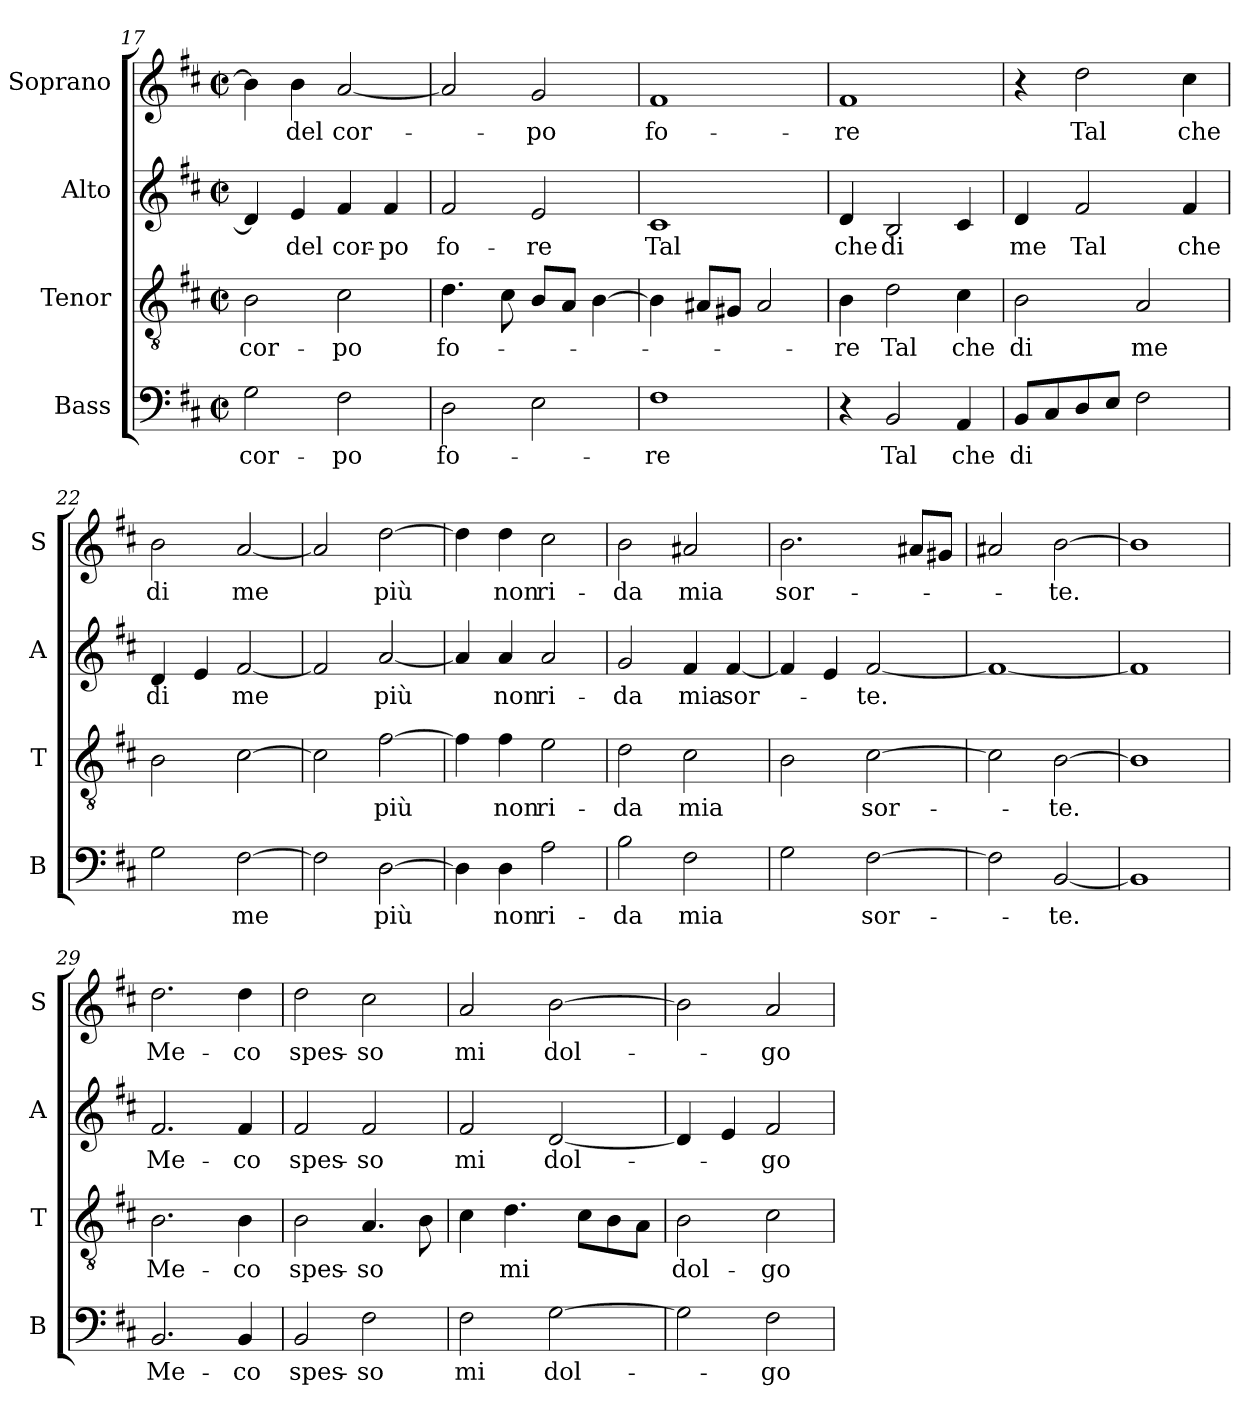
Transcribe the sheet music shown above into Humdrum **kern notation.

**kern	**text	**kern	**text	**kern	**text	**kern	**text
*part4	*part4	*part3	*part3	*part2	*part2	*part1	*part1
*staff4	*staff4	*staff3	*staff3	*staff2	*staff2	*staff1	*staff1
*I"Bass	*	*I"Tenor	*	*I"Alto	*	*I"Soprano	*
*I'B	*	*I'T	*	*I'A	*	*I'S	*
*clefF4	*	*clefGv2	*	*clefG2	*	*clefG2	*
*k[f#c#]	*	*k[f#c#]	*	*k[f#c#]	*	*k[f#c#]	*
*D:	*	*D:	*	*D:	*	*D:	*
*M2/2	*	*M2/2	*	*M2/2	*	*M2/2	*
*met(c|)	*	*met(c|)	*	*met(c|)	*	*met(c|)	*
=17	=17	=17	=17	=17	=17	=17	=17
!	!LO:LY:b	!	!LO:LY:b	!	!	!	!
2G\	cor-	2B\	cor-	4d/]	.	4b\]	.
!	!	!	!	!	!LO:LY:b	!	!LO:LY:b
.	.	.	.	4e/	del	4b\	del
!	!LO:LY:b	!	!LO:LY:b	!	!LO:LY:b	!	!LO:LY:b
2F#\	-po	2c#\	-po	4f#/	cor-	[2a/	cor-
!	!	!	!	!	!LO:LY:b	!	!
.	.	.	.	4f#/	-po	.	.
!!LO:LB:g=z
=18	=18	=18	=18	=18	=18	=18	=18
!	!LO:LY:b	!	!LO:LY:b	!	!LO:LY:b	!	!
2D\	fo-	4.d\	fo-	2f#/	fo-	2a/]	.
.	.	8c#\	.	.	.	.	.
!	!	!	!	!	!LO:LY:b	!	!LO:LY:b
2E\	.	8B/L	.	2e/	-re	2g/	-po
.	.	8A/J	.	.	.	.	.
.	.	[4B\	.	.	.	.	.
=19	=19	=19	=19	=19	=19	=19	=19
!	!LO:LY:b	!	!	!	!LO:LY:b	!	!LO:LY:b
1F#	-re	4B\]	.	1c#	Tal	1f#	fo-
.	.	8A#X/L	.	.	.	.	.
.	.	8G#X/J	.	.	.	.	.
.	.	2A#/	.	.	.	.	.
=20	=20	=20	=20	=20	=20	=20	=20
!	!	!	!LO:LY:b	!	!LO:LY:b	!	!LO:LY:b
4r	.	4B\	-re	4d/	che	1f#	-re
!	!LO:LY:b	!	!LO:LY:b	!	!LO:LY:b	!	!
2BB/	Tal	2d\	Tal	2B/	di	.	.
!	!LO:LY:b	!	!LO:LY:b	!	!	!	!
4AA/	che	4c#\	che	4c#/	.	.	.
=21	=21	=21	=21	=21	=21	=21	=21
!	!LO:LY:b	!	!LO:LY:b	!	!LO:LY:b	!	!
8BB/L	di	2B\	di	4d/	me	4r	.
8C#/	.	.	.	.	.	.	.
!	!	!	!	!	!LO:LY:b	!	!LO:LY:b
8D/	.	.	.	2f#/	Tal	2dd\	Tal
8E/J	.	.	.	.	.	.	.
!	!	!	!LO:LY:b	!	!	!	!
2F#\	.	2A/	me	.	.	.	.
!	!	!	!	!	!LO:LY:b	!	!LO:LY:b
.	.	.	.	4f#/	che	4cc#\	che
=22	=22	=22	=22	=22	=22	=22	=22
!	!	!	!	!	!LO:LY:b	!	!LO:LY:b
2G\	.	2B\	.	4d/	di	2b\	di
.	.	.	.	4e/	.	.	.
!	!LO:LY:b	!	!	!	!LO:LY:b	!	!LO:LY:b
[2F#\	me	[2c#\	.	[2f#/	me	[2a/	me
!!LO:LB:g=z
=23	=23	=23	=23	=23	=23	=23	=23
2F#\]	.	2c#\]	.	2f#/]	.	2a/]	.
!	!LO:LY:b	!	!LO:LY:b	!	!LO:LY:b	!	!LO:LY:b
[2D\	più	[2f#\	più	[2a/	più	[2dd\	più
=24	=24	=24	=24	=24	=24	=24	=24
4D\]	.	4f#\]	.	4a/]	.	4dd\]	.
!	!LO:LY:b	!	!LO:LY:b	!	!LO:LY:b	!	!LO:LY:b
4D\	non	4f#\	non	4a/	non	4dd\	non
!	!LO:LY:b	!	!LO:LY:b	!	!LO:LY:b	!	!LO:LY:b
2A\	ri-	2e\	ri-	2a/	ri-	2cc#\	ri-
=25	=25	=25	=25	=25	=25	=25	=25
!	!LO:LY:b	!	!LO:LY:b	!	!LO:LY:b	!	!LO:LY:b
2B\	-da	2d\	-da	2g/	-da	2b\	-da
!	!LO:LY:b	!	!LO:LY:b	!	!LO:LY:b	!	!LO:LY:b
2F#\	mia	2c#\	mia	4f#/	mia	2a#X/	mia
!	!	!	!	!	!LO:LY:b	!	!
.	.	.	.	[4f#/	sor-	.	.
=26	=26	=26	=26	=26	=26	=26	=26
!	!	!	!	!	!	!	!LO:LY:b
2G\	.	2B\	.	4f#/]	.	2.b\	sor-
.	.	.	.	4e/	.	.	.
!	!LO:LY:b	!	!LO:LY:b	!	!LO:LY:b	!	!
[2F#\	sor-	[2c#\	sor-	[2f#/	-te.	.	.
.	.	.	.	.	.	8a#X/L	.
.	.	.	.	.	.	8g#X/J	.
=27	=27	=27	=27	=27	=27	=27	=27
2F#\]	.	2c#\]	.	1f#_	.	2a#X/	.
!	!LO:LY:b	!	!LO:LY:b	!	!	!	!LO:LY:b
[2BB/	-te.	[2B\	-te.	.	.	[2b\	-te.
=28	=28	=28	=28	=28	=28	=28	=28
1BB]	.	1B]	.	1f#]	.	1b]	.
!!LO:PB:g=z
=29	=29	=29	=29	=29	=29	=29	=29
!	!LO:LY:b	!	!LO:LY:b	!	!LO:LY:b	!	!LO:LY:b
2.BB/	Me-	2.B\	Me-	2.f#/	Me-	2.dd\	Me-
!	!LO:LY:b	!	!LO:LY:b	!	!LO:LY:b	!	!LO:LY:b
4BB/	-co	4B\	-co	4f#/	-co	4dd\	-co
=30	=30	=30	=30	=30	=30	=30	=30
!	!LO:LY:b	!	!LO:LY:b	!	!LO:LY:b	!	!LO:LY:b
2BB/	spes-	2B\	spes-	2f#/	spes-	2dd\	spes-
!	!LO:LY:b	!	!LO:LY:b	!	!LO:LY:b	!	!LO:LY:b
2F#\	-so	4.A/	-so	2f#/	-so	2cc#\	-so
.	.	8B\	.	.	.	.	.
=31	=31	=31	=31	=31	=31	=31	=31
!	!LO:LY:b	!	!	!	!LO:LY:b	!	!LO:LY:b
2F#\	mi	4c#\	.	2f#/	mi	2a/	mi
!	!	!	!LO:LY:b	!	!	!	!
.	.	4.d\	mi	.	.	.	.
!	!LO:LY:b	!	!	!	!LO:LY:b	!	!LO:LY:b
[2G\	dol-	.	.	[2d/	dol-	[2b\	dol-
.	.	8c#\L	.	.	.	.	.
.	.	8B\	.	.	.	.	.
.	.	8A\J	.	.	.	.	.
=32	=32	=32	=32	=32	=32	=32	=32
!	!	!	!LO:LY:b	!	!	!	!
2G\]	.	2B\	dol-	4d/]	.	2b\]	.
.	.	.	.	4e/	.	.	.
!	!LO:LY:b	!	!LO:LY:b	!	!LO:LY:b	!	!LO:LY:b
2F#\	-go	2c#\	-go	2f#/	-go	2a/	-go
=	=	=	=	=	=	=	=
*-	*-	*-	*-	*-	*-	*-	*-
